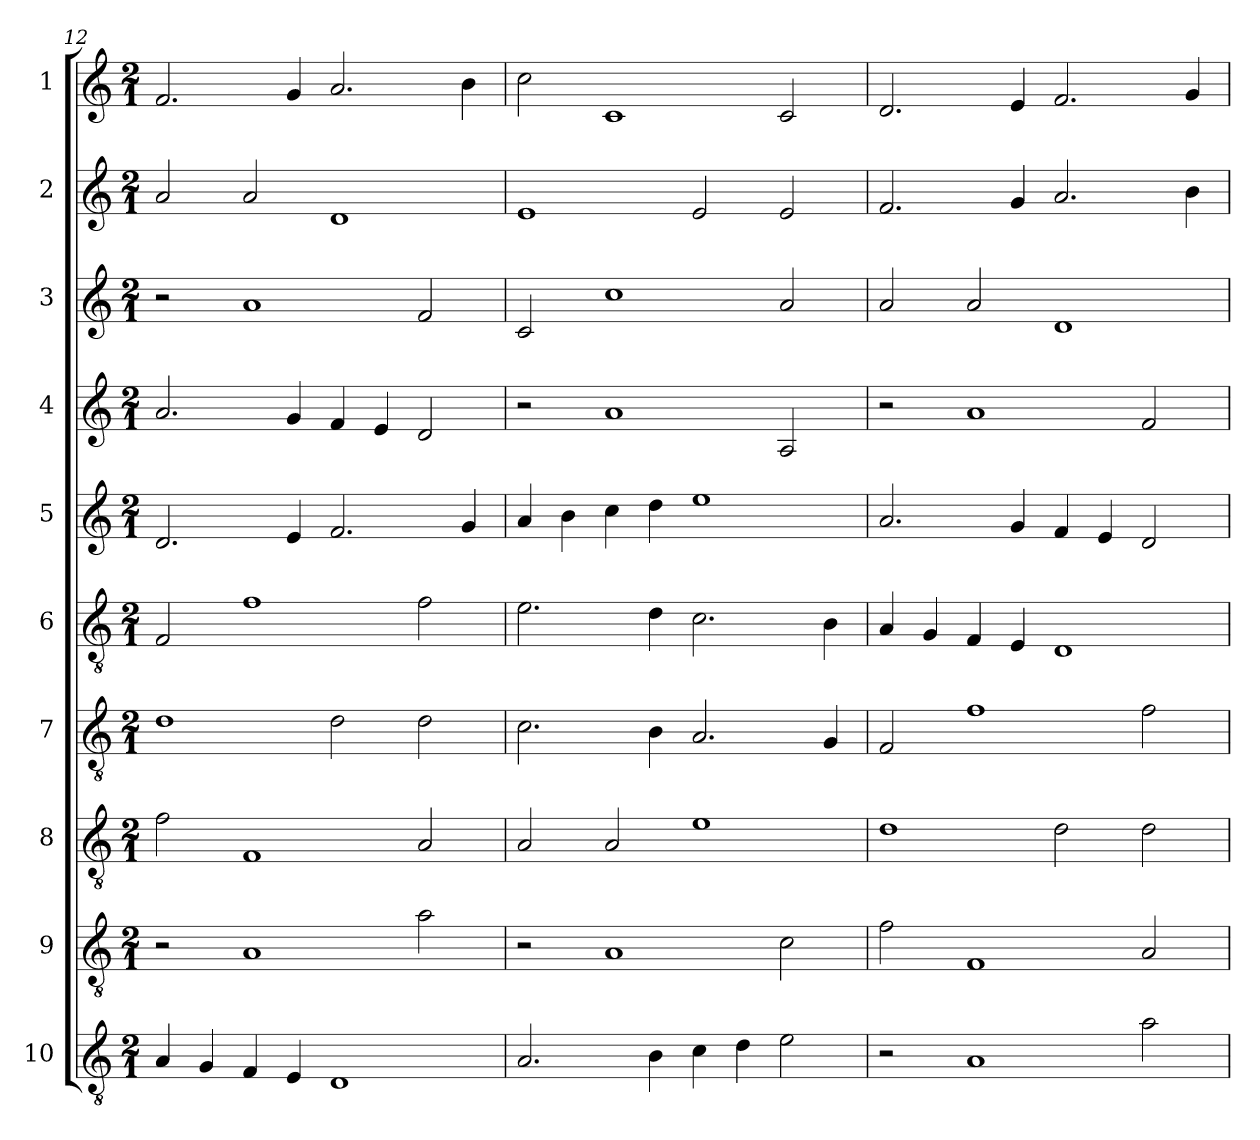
**kern	**kern	**kern	**kern	**kern	**kern	**kern	**kern	**kern	**kern
*part10	*part9	*part8	*part7	*part6	*part5	*part4	*part3	*part2	*part1
*staff10	*staff9	*staff8	*staff7	*staff6	*staff5	*staff4	*staff3	*staff2	*staff1
*I"10	*I"9	*I"8	*I"7	*I"6	*I"5	*I"4	*I"3	*I"2	*I"1
*clefGv2	*clefGv2	*clefGv2	*clefGv2	*clefGv2	*clefG2	*clefG2	*clefG2	*clefG2	*clefG2
*k[]	*k[]	*k[]	*k[]	*k[]	*k[]	*k[]	*k[]	*k[]	*k[]
*a:	*a:	*a:	*a:	*a:	*a:	*a:	*a:	*a:	*a:
*M2/1	*M2/1	*M2/1	*M2/1	*M2/1	*M2/1	*M2/1	*M2/1	*M2/1	*M2/1
=12	=12	=12	=12	=12	=12	=12	=12	=12	=12
4A	2r	2f	1d	2F	2.d	2.a	2r	2a	2.f
4G	.	.	.	.	.	.	.	.	.
4F	1A	1F	.	1f	.	.	1a	2a	.
4E	.	.	.	.	4e	4g	.	.	4g
1D	.	.	2d	.	2.f	4f	.	1d	2.a
.	.	.	.	.	.	4e	.	.	.
.	2a	2A	2d	2f	.	2d	2f	.	.
.	.	.	.	.	4g	.	.	.	4b
=13	=13	=13	=13	=13	=13	=13	=13	=13	=13
2.A	2r	2A	2.c	2.e	4a	2r	2c	1e	2cc
.	.	.	.	.	4b	.	.	.	.
.	1A	2A	.	.	4cc	1a	1cc	.	1c
4B	.	.	4B	4d	4dd	.	.	.	.
4c	.	1e	2.A	2.c	1ee	.	.	2e	.
4d	.	.	.	.	.	.	.	.	.
2e	2c	.	.	.	.	2A	2a	2e	2c
.	.	.	4G	4B	.	.	.	.	.
=14	=14	=14	=14	=14	=14	=14	=14	=14	=14
2r	2f	1d	2F	4A	2.a	2r	2a	2.f	2.d
.	.	.	.	4G	.	.	.	.	.
1A	1F	.	1f	4F	.	1a	2a	.	.
.	.	.	.	4E	4g	.	.	4g	4e
.	.	2d	.	1D	4f	.	1d	2.a	2.f
.	.	.	.	.	4e	.	.	.	.
2a	2A	2d	2f	.	2d	2f	.	.	.
.	.	.	.	.	.	.	.	4b	4g
=	=	=	=	=	=	=	=	=	=
*-	*-	*-	*-	*-	*-	*-	*-	*-	*-
